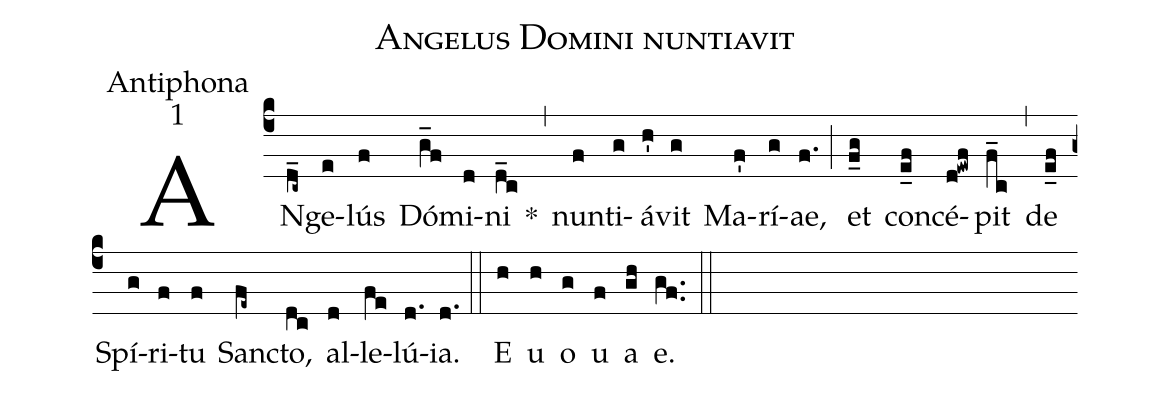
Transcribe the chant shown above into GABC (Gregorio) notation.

name:Angelus Domini nuntiavit;
office-part:Antiphona;
mode:1;
%%
(c4) AN(d_c~)ge(e)lús(f) Dó(g_f)mi(d)ni(d_c) *(,) nun(f)ti(g)á(h')vit(g) Ma(f')rí(g)ae,(f.) (;) et(f_g) con(e_f)cé(d!ewf)pit(f_c) (,) de(e_f) Spí(g)ri(f)tu(f) San(fe~)cto,(dc) al(d)le(fe)lú(d.)ia.(d.) (::) <eu>E(h) u(h) o(g) u(f) a(gh) e.</eu>(gf..) (::)
